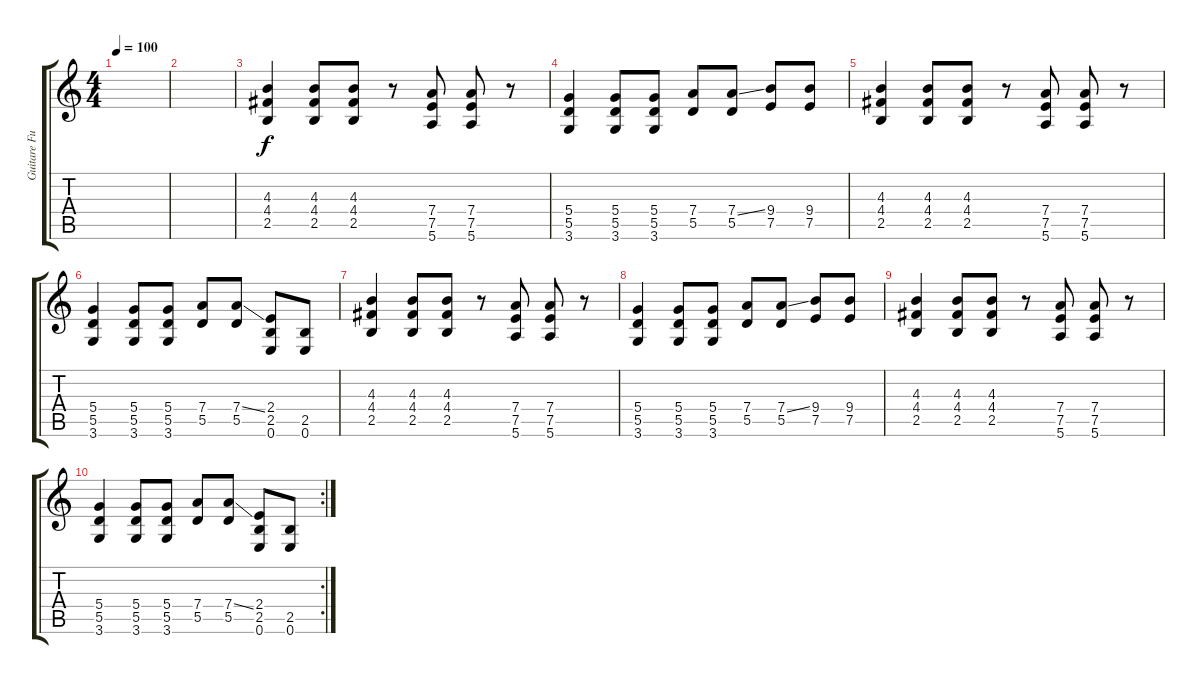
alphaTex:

\track ("Guitare Funk" "Guitare Fu") {instrument acousticguitarsteel}
\staff {score tabs}
\tuning (E4 B3 G3 D3 A2 E2) {hide}
\ts (4 4)
\tempo 100
\clef g2
\ks c
|
|
(4.3 4.4 2.5).4{dy f volume 9 instrument overdrivenguitar} (4.3 4.4 2.5).8 (4.3 4.4 2.5).8 r.8 (7.4 7.5 5.6).8 (7.4 7.5 5.6).8 r.8 |
(5.4 5.5 3.6).4 (5.4 5.5 3.6).8 (5.4 5.5 3.6).8 (7.4 5.5).8 (7.4{ss} 5.5).8 (9.4 7.5).8 (9.4 7.5).8 |
(4.3 4.4 2.5).4{volume 9 instrument overdrivenguitar} (4.3 4.4 2.5).8 (4.3 4.4 2.5).8 r.8 (7.4 7.5 5.6).8 (7.4 7.5 5.6).8 r.8 |
(5.4 5.5 3.6).4 (5.4 5.5 3.6).8 (5.4 5.5 3.6).8 (7.4 5.5).8 (7.4{ss} 5.5).8 (2.4 2.5 0.6).8 (2.5 0.6).8 |
(4.3 4.4 2.5).4{volume 9 instrument overdrivenguitar} (4.3 4.4 2.5).8 (4.3 4.4 2.5).8 r.8 (7.4 7.5 5.6).8 (7.4 7.5 5.6).8 r.8 |
(5.4 5.5 3.6).4 (5.4 5.5 3.6).8 (5.4 5.5 3.6).8 (7.4 5.5).8 (7.4{ss} 5.5).8 (9.4 7.5).8 (9.4 7.5).8 |
(4.3 4.4 2.5).4{volume 9 instrument overdrivenguitar} (4.3 4.4 2.5).8 (4.3 4.4 2.5).8 r.8 (7.4 7.5 5.6).8 (7.4 7.5 5.6).8 r.8 |
\rc 2
(5.4 5.5 3.6).4 (5.4 5.5 3.6).8 (5.4 5.5 3.6).8 (7.4 5.5).8 (7.4{ss} 5.5).8 (2.4 2.5 0.6).8 (2.5 0.6).8
